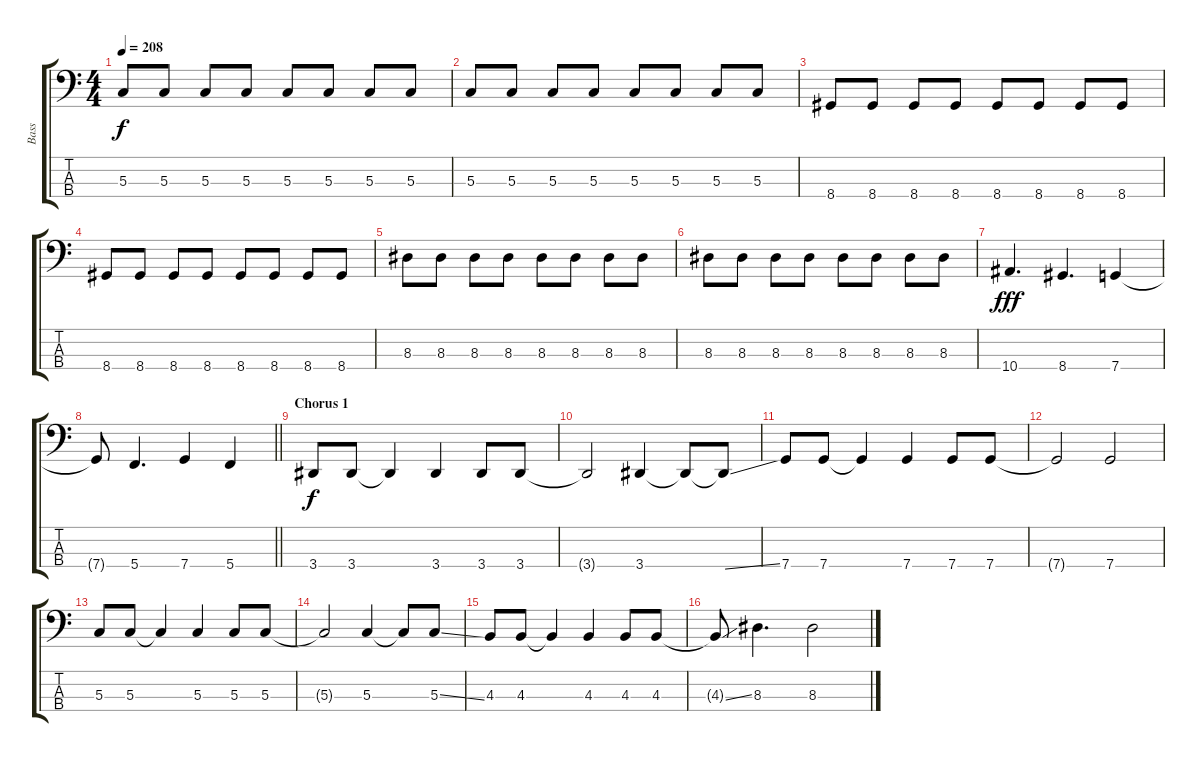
\track ("Bass" "Bass") {instrument electricbasspick}
\staff {score tabs}
\tuning (F2 C2 G1 C1) {hide}
\ts (4 4)
\tempo 208
\clef f4
\ks c
5.3.8{dy f} 5.3.8 5.3.8 5.3.8 5.3.8 5.3.8 5.3.8 5.3.8 |
5.3.8 5.3.8 5.3.8 5.3.8 5.3.8 5.3.8 5.3.8 5.3.8 |
8.4.8 8.4.8 8.4.8 8.4.8 8.4.8 8.4.8 8.4.8 8.4.8 |
8.4.8 8.4.8 8.4.8 8.4.8 8.4.8 8.4.8 8.4.8 8.4.8 |
8.3.8 8.3.8 8.3.8 8.3.8 8.3.8 8.3.8 8.3.8 8.3.8 |
8.3.8 8.3.8 8.3.8 8.3.8 8.3.8 8.3.8 8.3.8 8.3.8 |
10.4.4{d dy fff} 8.4.4{d} 7.4.4 |
\barLineRight lightlight
7.4{t}.8 5.4.4{d} 7.4.4 5.4.4 |
\section ("" "Chorus 1")
3.4.8{dy f} 3.4.8 3.4{t}.4 3.4.4 3.4.8 3.4.8 |
3.4{t}.2 3.4.4 3.4{t}.8 3.4{ss t}.8 |
7.4.8 7.4.8 7.4{t}.4 7.4.4 7.4.8 7.4.8 |
7.4{t}.2 7.4.2 |
5.3.8 5.3.8 5.3{t}.4 5.3.4 5.3.8 5.3.8 |
5.3{t}.2 5.3.4 5.3{t}.8 5.3{ss}.8 |
4.3.8 4.3.8 4.3{t}.4 4.3.4 4.3.8 4.3.8 |
4.3{ss t}.8 8.3.4{d} 8.3.2
